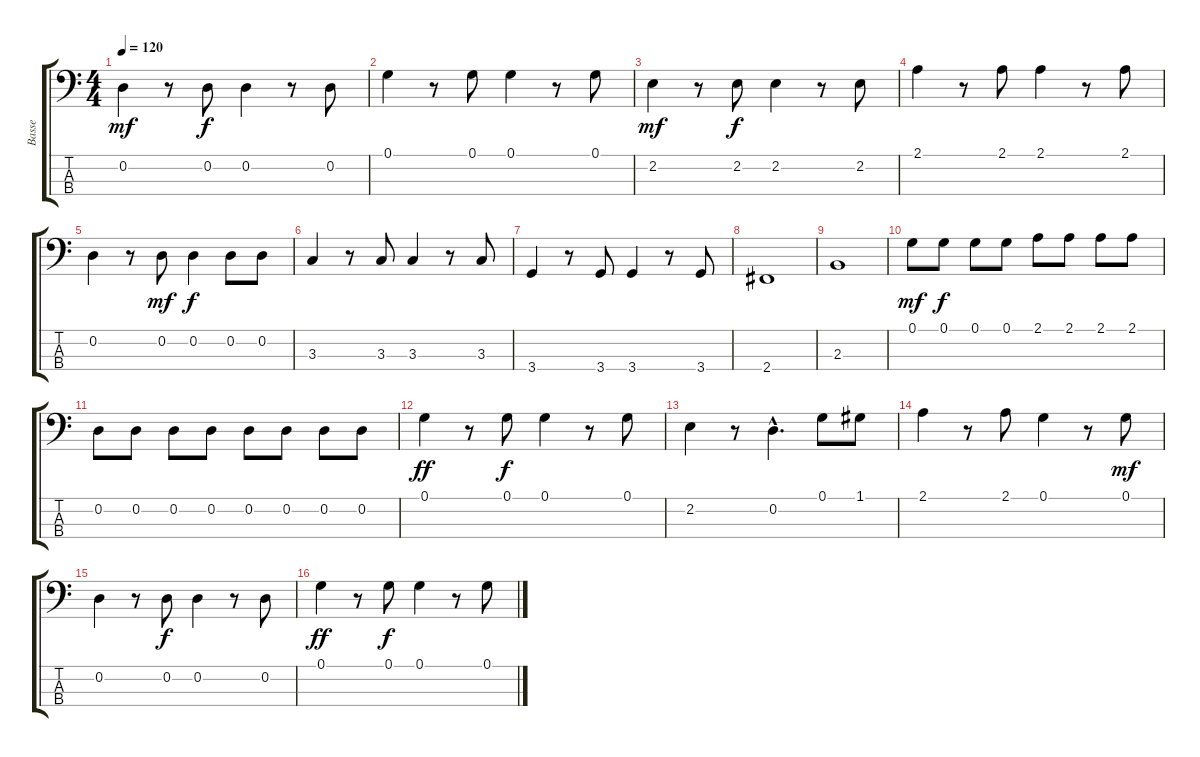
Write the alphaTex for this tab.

\track ("Basse" "Basse") {instrument electricbassfinger}
\staff {score tabs}
\tuning (G2 D2 A1 E1) {hide}
\ts (4 4)
\tempo 120
\clef f4
\ks c
0.2.4{dy mf} r.8 0.2.8{dy f} 0.2.4 r.8 0.2.8 |
0.1.4 r.8 0.1.8 0.1.4 r.8 0.1.8 |
2.2.4{dy mf} r.8 2.2.8{dy f} 2.2.4 r.8 2.2.8 |
2.1.4 r.8 2.1.8 2.1.4 r.8 2.1.8 |
0.2.4 r.8 0.2.8{dy mf} 0.2.4{dy f} 0.2.8 0.2.8 |
3.3.4 r.8 3.3.8 3.3.4 r.8 3.3.8 |
3.4.4 r.8 3.4.8 3.4.4 r.8 3.4.8 |
2.4.1 |
2.3.1 |
0.1.8{dy mf} 0.1.8{dy f} 0.1.8 0.1.8 2.1.8 2.1.8 2.1.8 2.1.8 |
0.2.8 0.2.8 0.2.8 0.2.8 0.2.8 0.2.8 0.2.8 0.2.8 |
0.1.4{dy ff} r.8 0.1.8{dy f} 0.1.4 r.8 0.1.8 |
2.2.4 r.8 0.2{hac}.4{d} 0.1.8 1.1.8 |
2.1.4 r.8 2.1.8 0.1.4 r.8 0.1.8{dy mf} |
0.2.4 r.8 0.2.8{dy f} 0.2.4 r.8 0.2.8 |
0.1.4{dy ff} r.8 0.1.8{dy f} 0.1.4 r.8 0.1.8
